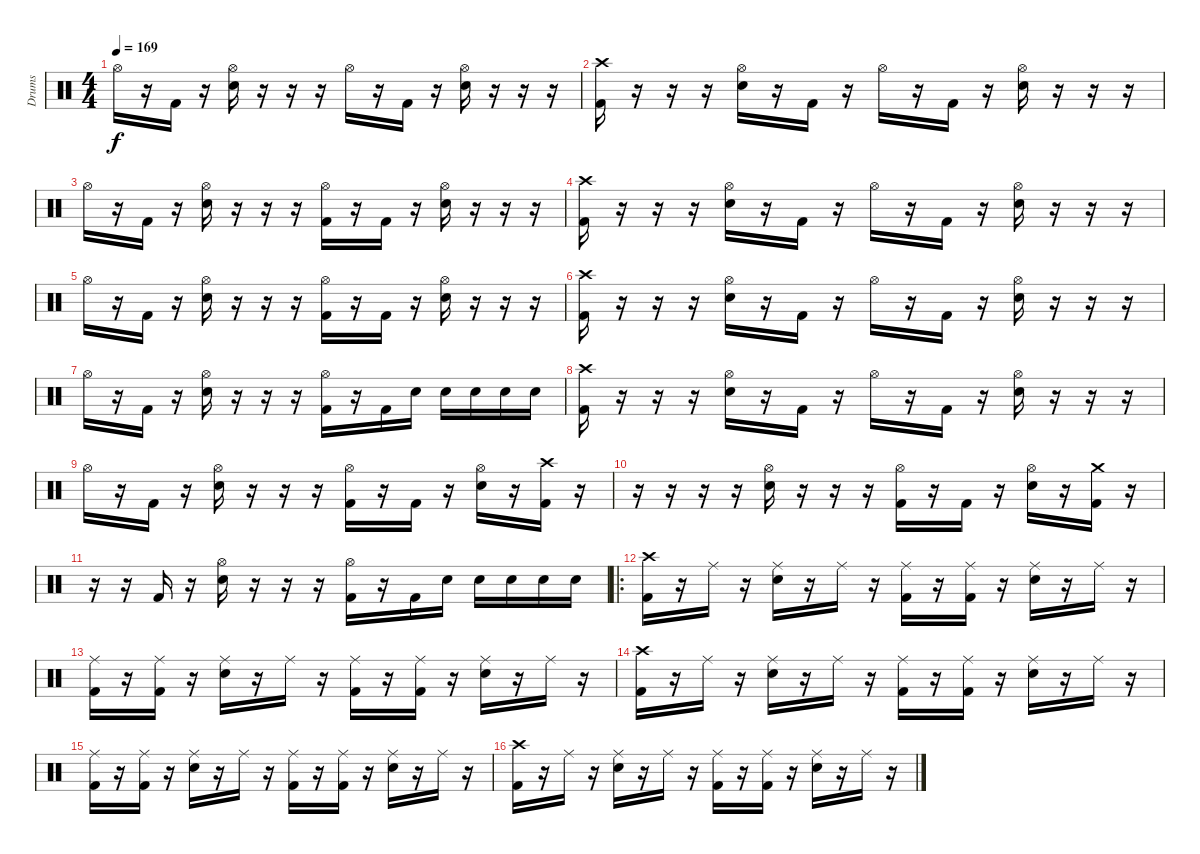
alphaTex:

\track ("Drums" "Drums") {instrument percussion}
\staff {score}
\articulation defaults
\ts (4 4)
\tempo 169
\clef neutral
\ks c "Hi-Hat (open)".16{dy f}
r.16 "Kick (hit) 2".16 r.16 ("Hi-Hat (open)" "Snare (hit) 2").16 r.16 r.16 r.16 "Hi-Hat (open)".16 r.16 "Kick (hit) 2".16 r.16 ("Hi-Hat (open)" "Snare (hit) 2").16 r.16 r.16 r.16 |
("Crash high (hit)" "Kick (hit) 2").16 r.16 r.16 r.16 ("Hi-Hat (open)" "Snare (hit) 2").16 r.16 "Kick (hit) 2".16 r.16 "Hi-Hat (open)".16 r.16 "Kick (hit) 2".16 r.16 ("Hi-Hat (open)" "Snare (hit) 2").16 r.16 r.16 r.16 |
"Hi-Hat (open)".16 r.16 "Kick (hit) 2".16 r.16 ("Hi-Hat (open)" "Snare (hit) 2").16 r.16 r.16 r.16 ("Hi-Hat (open)" "Kick (hit) 2").16 r.16 "Kick (hit) 2".16 r.16 ("Hi-Hat (open)" "Snare (hit) 2").16 r.16 r.16 r.16 |
("Crash high (hit)" "Kick (hit) 2").16 r.16 r.16 r.16 ("Hi-Hat (open)" "Snare (hit) 2").16 r.16 "Kick (hit) 2".16 r.16 "Hi-Hat (open)".16 r.16 "Kick (hit) 2".16 r.16 ("Hi-Hat (open)" "Snare (hit) 2").16 r.16 r.16 r.16 |
"Hi-Hat (open)".16 r.16 "Kick (hit) 2".16 r.16 ("Hi-Hat (open)" "Snare (hit) 2").16 r.16 r.16 r.16 ("Hi-Hat (open)" "Kick (hit) 2").16 r.16 "Kick (hit) 2".16 r.16 ("Hi-Hat (open)" "Snare (hit) 2").16 r.16 r.16 r.16 |
("Crash high (hit)" "Kick (hit) 2").16 r.16 r.16 r.16 ("Hi-Hat (open)" "Snare (hit) 2").16 r.16 "Kick (hit) 2".16 r.16 "Hi-Hat (open)".16 r.16 "Kick (hit) 2".16 r.16 ("Hi-Hat (open)" "Snare (hit) 2").16 r.16 r.16 r.16 |
"Hi-Hat (open)".16 r.16 "Kick (hit) 2".16 r.16 ("Hi-Hat (open)" "Snare (hit) 2").16 r.16 r.16 r.16 ("Hi-Hat (open)" "Kick (hit) 2").16 r.16 "Kick (hit) 2".16 "Snare (hit) 2".16 "Snare (hit) 2".16 "Snare (hit) 2".16 "Snare (hit) 2".16 "Snare (hit) 2".16 |
("Crash high (hit)" "Kick (hit) 2").16 r.16 r.16 r.16 ("Hi-Hat (open)" "Snare (hit) 2").16 r.16 "Kick (hit) 2".16 r.16 "Hi-Hat (open)".16 r.16 "Kick (hit) 2".16 r.16 ("Hi-Hat (open)" "Snare (hit) 2").16 r.16 r.16 r.16 |
"Hi-Hat (open)".16 r.16 "Kick (hit) 2".16 r.16 ("Hi-Hat (open)" "Snare (hit) 2").16 r.16 r.16 r.16 ("Hi-Hat (open)" "Kick (hit) 2").16 r.16 "Kick (hit) 2".16 r.16 ("Hi-Hat (open)" "Snare (hit) 2").16 r.16 ("Crash high (hit)" "Kick (hit) 2").16 r.16 |
r.16 r.16 r.16 r.16 ("Hi-Hat (open)" "Snare (hit) 2").16 r.16 r.16 r.16 ("Hi-Hat (open)" "Kick (hit) 2").16 r.16 "Kick (hit) 2".16 r.16 ("Hi-Hat (open)" "Snare (hit) 2").16 r.16 ("Crash medium (hit)" "Kick (hit) 2").16 r.16 |
r.16 r.16 "Kick (hit) 2".16 r.16 ("Hi-Hat (open)" "Snare (hit) 2").16 r.16 r.16 r.16 ("Hi-Hat (open)" "Kick (hit) 2").16 r.16 "Kick (hit) 2".16 "Snare (hit) 2".16 "Snare (hit) 2".16 "Snare (hit) 2".16 "Snare (hit) 2".16 "Snare (hit) 2".16 |
\ro
("Crash high (hit)" "Kick (hit) 2").16 r.16 "Ride (middle)".16 r.16 ("Ride (middle)" "Snare (hit) 2").16 r.16 "Ride (middle)".16 r.16 ("Ride (middle)" "Kick (hit) 2").16 r.16 ("Ride (middle)" "Kick (hit) 2").16 r.16 ("Ride (middle)" "Snare (hit) 2").16 r.16 "Ride (middle)".16 r.16 |
("Ride (middle)" "Kick (hit) 2").16 r.16 ("Ride (middle)" "Kick (hit) 2").16 r.16 ("Ride (middle)" "Snare (hit) 2").16 r.16 "Ride (middle)".16 r.16 ("Ride (middle)" "Kick (hit) 2").16 r.16 ("Ride (middle)" "Kick (hit) 2").16 r.16 ("Ride (middle)" "Snare (hit) 2").16 r.16 "Ride (middle)".16 r.16 |
("Crash high (hit)" "Kick (hit) 2").16 r.16 "Ride (middle)".16 r.16 ("Ride (middle)" "Snare (hit) 2").16 r.16 "Ride (middle)".16 r.16 ("Ride (middle)" "Kick (hit) 2").16 r.16 ("Ride (middle)" "Kick (hit) 2").16 r.16 ("Ride (middle)" "Snare (hit) 2").16 r.16 "Ride (middle)".16 r.16 |
("Ride (middle)" "Kick (hit) 2").16 r.16 ("Ride (middle)" "Kick (hit) 2").16 r.16 ("Ride (middle)" "Snare (hit) 2").16 r.16 "Ride (middle)".16 r.16 ("Ride (middle)" "Kick (hit) 2").16 r.16 ("Ride (middle)" "Kick (hit) 2").16 r.16 ("Ride (middle)" "Snare (hit) 2").16 r.16 "Ride (middle)".16 r.16 |
("Crash high (hit)" "Kick (hit) 2").16 r.16 "Ride (middle)".16 r.16 ("Ride (middle)" "Snare (hit) 2").16 r.16 "Ride (middle)".16 r.16 ("Ride (middle)" "Kick (hit) 2").16 r.16 ("Ride (middle)" "Kick (hit) 2").16 r.16 ("Ride (middle)" "Snare (hit) 2").16 r.16 "Ride (middle)".16 r.16
